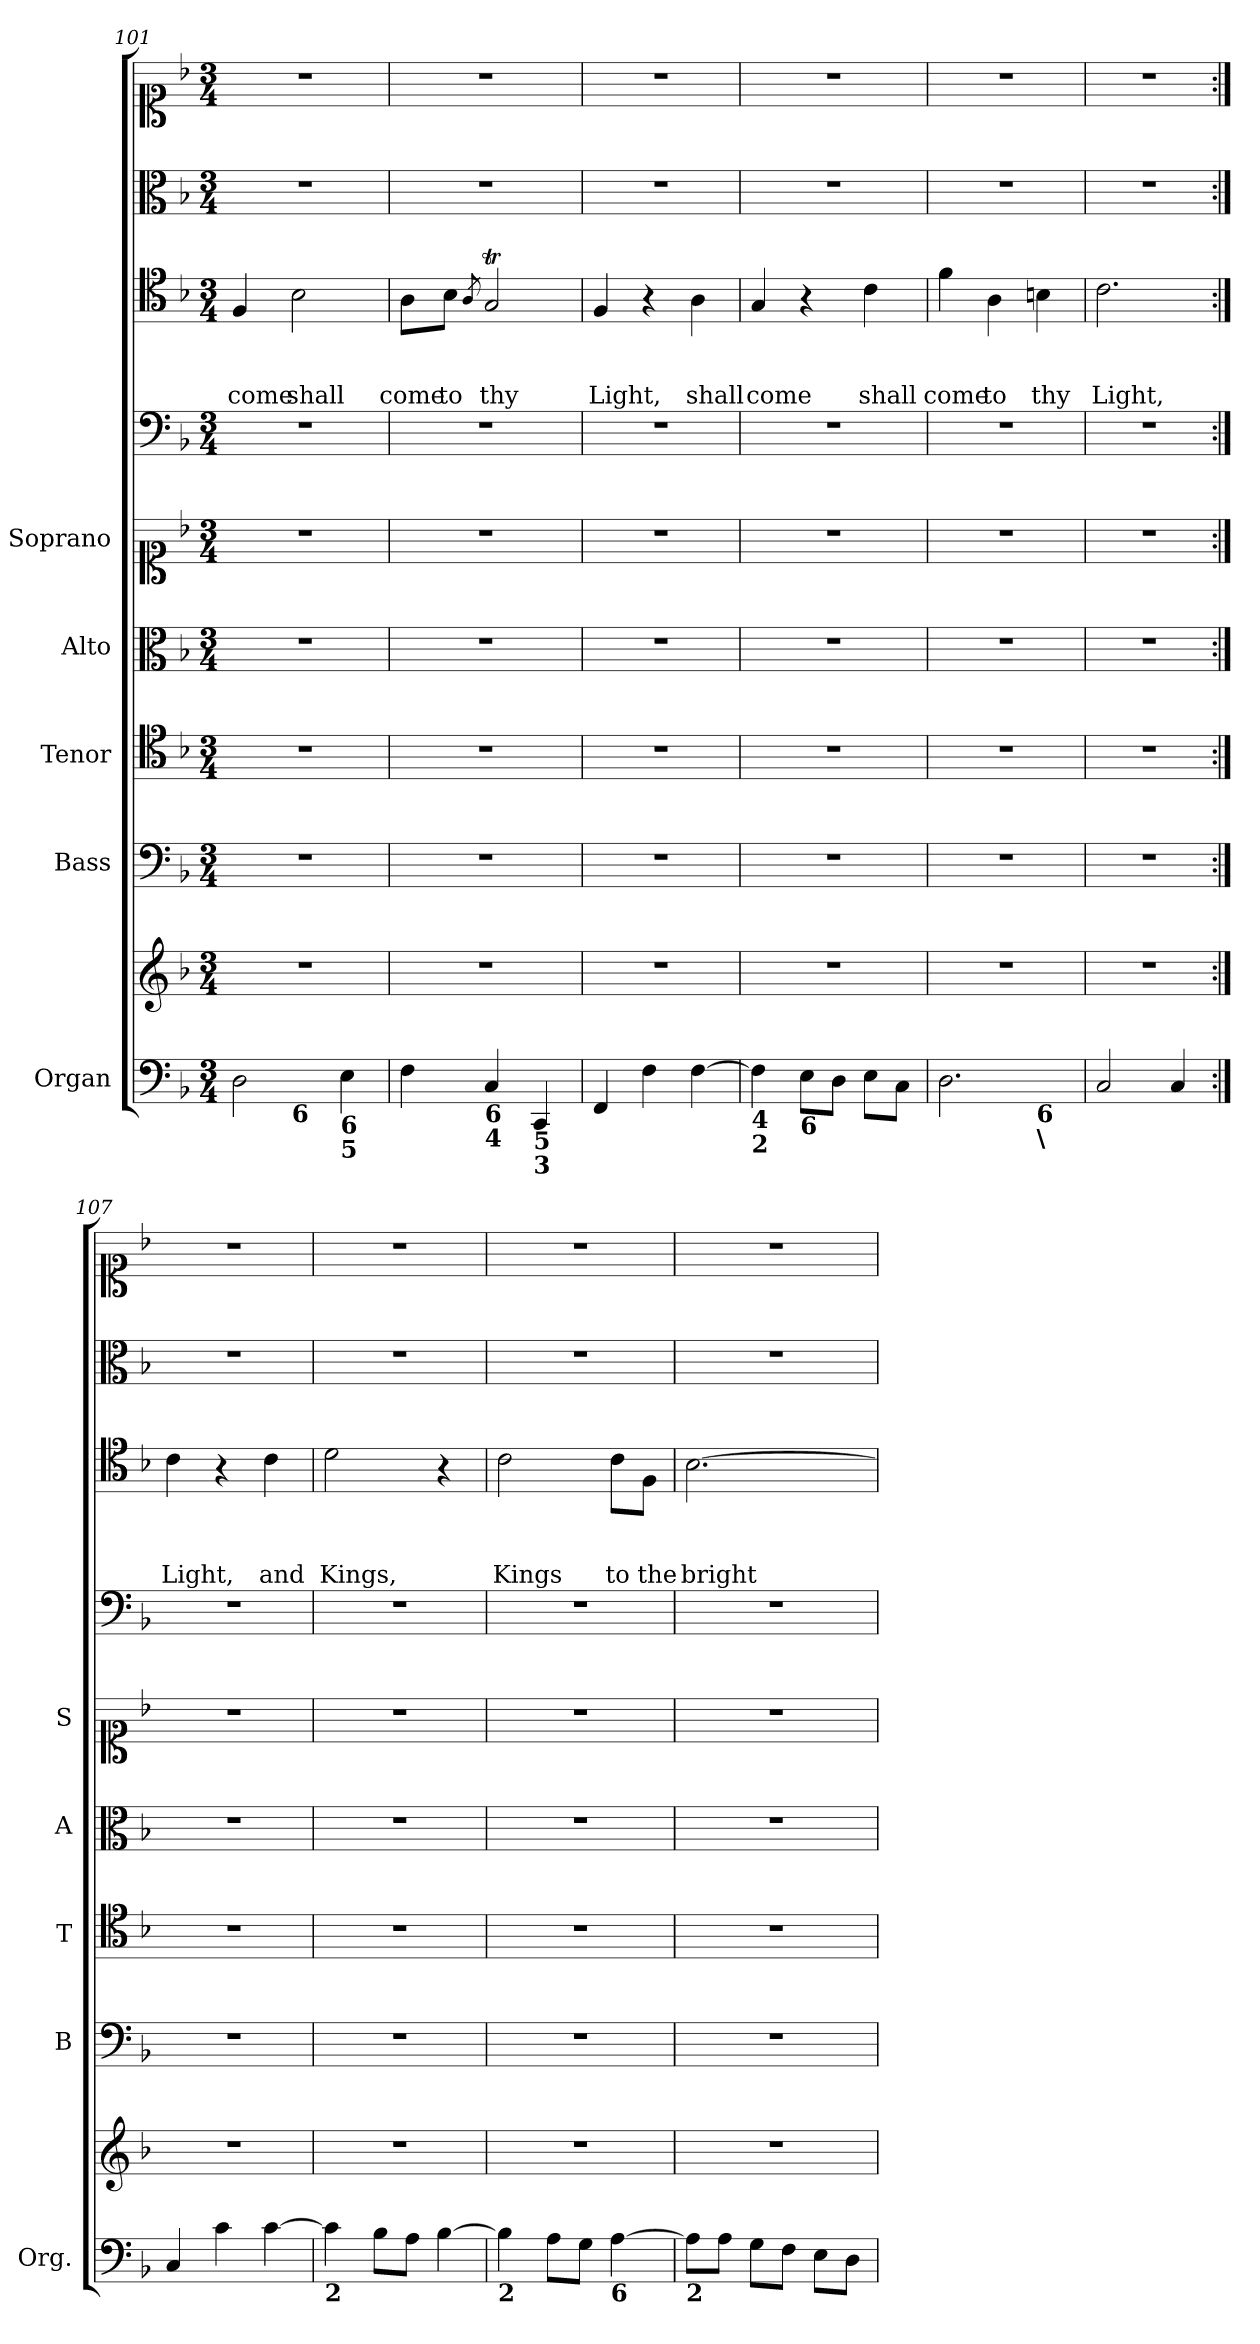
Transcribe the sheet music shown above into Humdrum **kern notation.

**kern	**kern	**kern	**kern	**kern	**kern	**kern	**kern	**text	**text	**text	**kern	**kern
*part9	*part9	*part8	*part7	*part6	*part5	*part4	*part3	*part3	*part3	*part3	*part2	*part1
*staff10	*staff9	*staff8	*staff7	*staff6	*staff5	*staff4	*staff3	*staff3	*staff3	*staff3	*staff2	*staff1
*I"Organ	*	*I"Bass	*I"Tenor	*I"Alto	*I"Soprano	*	*	*	*	*	*	*
*I'Org.	*	*I'B	*I'T	*I'A	*I'S	*	*	*	*	*	*	*
*clefF4	*clefG2	*clefF4	*clefC4	*clefC3	*clefC1	*clefF4	*clefC4	*	*	*	*clefC3	*clefC1
*k[b-]	*k[b-]	*k[b-]	*k[b-]	*k[b-]	*k[b-]	*k[b-]	*k[b-]	*	*	*	*k[b-]	*k[b-]
*F:	*F:	*F:	*F:	*F:	*F:	*F:	*F:	*	*	*	*F:	*F:
*M3/4	*M3/4	*M3/4	*M3/4	*M3/4	*M3/4	*M3/4	*M3/4	*	*	*	*M3/4	*M3/4
=101	=101	=101	=101	=101	=101	=101	=101	=101	=101	=101	=101	=101
!LO:TX:b:B:t=7	!	!	!	!	!	!	!	!	!	!	!	!
!	!	!	!	!	!	!	!	!	!	!LO:LY:b	!	!
*^	*	*	*	*	*	*	*	*	*	*	*	*
2D\	4ryy	2.r	2.r	2.r	2.r	2.r	2.r	4F/	.	.	come	2.r	2.r
!	!LO:TX:b:B:t=6	!	!	!	!	!	!	!	!	!	!	!	!
!	!	!	!	!	!	!	!	!	!	!	!LO:LY:b	!	!
.	2ryy	.	.	.	.	.	.	2B-\	.	.	shall	.	.
!LO:TX:b:B:t=6	!	!	!	!	!	!	!	!	!	!	!	!	!
!LO:TX:b:B:t=5	!	!	!	!	!	!	!	!	!	!	!	!	!
4E\	.	.	.	.	.	.	.	.	.	.	.	.	.
=102	=102	=102	=102	=102	=102	=102	=102	=102	=102	=102	=102	=102	=102
!	!	!	!	!	!	!	!	!	!	!	!LO:LY:b	!	!
*v	*v	*	*	*	*	*	*	*	*	*	*	*	*
4F\	2.r	2.r	2.r	2.r	2.r	2.r	8A\L	.	.	come	2.r	2.r
!	!	!	!	!	!	!	!	!	!	!LO:LY:b	!	!
.	.	.	.	.	.	.	8B-\J	.	.	to	.	.
.	.	.	.	.	.	.	8qA/	.	.	.	.	.
!LO:TX:b:B:t=6	!	!	!	!	!	!	!	!	!	!	!	!
!LO:TX:b:B:t=4	!	!	!	!	!	!	!	!	!	!	!	!
!	!	!	!	!	!	!	!	!	!	!LO:LY:b	!	!
4C/	.	.	.	.	.	.	2GT/	.	.	thy	.	.
!LO:TX:b:B:t=5	!	!	!	!	!	!	!	!	!	!	!	!
!LO:TX:b:B:t=3	!	!	!	!	!	!	!	!	!	!	!	!
4CC/	.	.	.	.	.	.	.	.	.	.	.	.
=103	=103	=103	=103	=103	=103	=103	=103	=103	=103	=103	=103	=103
!	!	!	!	!	!	!	!	!	!	!LO:LY:b	!	!
4FF/	2.r	2.r	2.r	2.r	2.r	2.r	4F/	.	.	Light,	2.r	2.r
4F\	.	.	.	.	.	.	4r	.	.	.	.	.
!	!	!	!	!	!	!	!	!	!	!LO:LY:b	!	!
[4F\	.	.	.	.	.	.	4A\	.	.	shall	.	.
=104	=104	=104	=104	=104	=104	=104	=104	=104	=104	=104	=104	=104
!LO:TX:b:B:t=4	!	!	!	!	!	!	!	!	!	!	!	!
!LO:TX:b:B:t=2	!	!	!	!	!	!	!	!	!	!	!	!
!	!	!	!	!	!	!	!	!	!	!LO:LY:b	!	!
4F\]	2.r	2.r	2.r	2.r	2.r	2.r	4G/	.	.	come	2.r	2.r
!LO:TX:b:B:t=6	!	!	!	!	!	!	!	!	!	!	!	!
8E\L	.	.	.	.	.	.	4r	.	.	.	.	.
8D\J	.	.	.	.	.	.	.	.	.	.	.	.
!	!	!	!	!	!	!	!	!	!	!LO:LY:b	!	!
8E\L	.	.	.	.	.	.	4c\	.	.	shall	.	.
8C\J	.	.	.	.	.	.	.	.	.	.	.	.
!!LO:LB:g=z
=105	=105	=105	=105	=105	=105	=105	=105	=105	=105	=105	=105	=105
!LO:TX:b:B:t=7	!	!	!	!	!	!	!	!	!	!	!	!
!	!	!	!	!	!	!	!	!	!	!LO:LY:b	!	!
*^	*	*	*	*	*	*	*	*	*	*	*	*
2.D\	2ryy	2.r	2.r	2.r	2.r	2.r	2.r	4f\	.	.	come	2.r	2.r
!	!	!	!	!	!	!	!	!	!	!	!LO:LY:b	!	!
.	.	.	.	.	.	.	.	4A\	.	.	to	.	.
!	!LO:TX:b:B:t=6	!	!	!	!	!	!	!	!	!	!	!	!
!	!LO:TX:b:B:t=\	!	!	!	!	!	!	!	!	!	!	!	!
!	!	!	!	!	!	!	!	!	!	!	!LO:LY:b	!	!
.	4ryy	.	.	.	.	.	.	4Bn\	.	.	thy	.	.
=106	=106	=106	=106	=106	=106	=106	=106	=106	=106	=106	=106	=106	=106
!	!	!	!	!	!	!	!	!	!	!	!LO:LY:b	!	!
*v	*v	*	*	*	*	*	*	*	*	*	*	*	*
2C/	2.r	2.r	2.r	2.r	2.r	2.r	2.c\	.	.	Light,	2.r	2.r
4C/	.	.	.	.	.	.	.	.	.	.	.	.
=107:|!	=107:|!	=107:|!	=107:|!	=107:|!	=107:|!	=107:|!	=107:|!	=107:|!	=107:|!	=107:|!	=107:|!	=107:|!
!	!	!	!	!	!	!	!	!	!	!LO:LY:b	!	!
4C/	2.r	2.r	2.r	2.r	2.r	2.r	4c\	.	.	Light,	2.r	2.r
4c\	.	.	.	.	.	.	4r	.	.	.	.	.
!	!	!	!	!	!	!	!	!	!	!LO:LY:b	!	!
[4c\	.	.	.	.	.	.	4c\	.	.	and	.	.
=108	=108	=108	=108	=108	=108	=108	=108	=108	=108	=108	=108	=108
!LO:TX:b:B:t=2	!	!	!	!	!	!	!	!	!	!	!	!
!	!	!	!	!	!	!	!	!	!	!LO:LY:b	!	!
4c\]	2.r	2.r	2.r	2.r	2.r	2.r	2d\	.	.	Kings,	2.r	2.r
8B-\L	.	.	.	.	.	.	.	.	.	.	.	.
8A\J	.	.	.	.	.	.	.	.	.	.	.	.
[4B-\	.	.	.	.	.	.	4r	.	.	.	.	.
=109	=109	=109	=109	=109	=109	=109	=109	=109	=109	=109	=109	=109
!LO:TX:b:B:t=2	!	!	!	!	!	!	!	!	!	!	!	!
!	!	!	!	!	!	!	!	!	!	!LO:LY:b	!	!
4B-\]	2.r	2.r	2.r	2.r	2.r	2.r	2c\	.	.	Kings	2.r	2.r
8A\L	.	.	.	.	.	.	.	.	.	.	.	.
8G\J	.	.	.	.	.	.	.	.	.	.	.	.
!LO:TX:b:B:t=6	!	!	!	!	!	!	!	!	!	!	!	!
!	!	!	!	!	!	!	!	!	!	!LO:LY:b	!	!
[4A\	.	.	.	.	.	.	8c\L	.	.	to	.	.
!	!	!	!	!	!	!	!	!	!	!LO:LY:b	!	!
.	.	.	.	.	.	.	8F\J	.	.	the	.	.
=110	=110	=110	=110	=110	=110	=110	=110	=110	=110	=110	=110	=110
!LO:TX:b:B:t=2	!	!	!	!	!	!	!	!	!	!	!	!
!	!	!	!	!	!	!	!	!	!	!LO:LY:b	!	!
8A\L]	2.r	2.r	2.r	2.r	2.r	2.r	[2.B-\	.	.	bright-	2.r	2.r
8A\J	.	.	.	.	.	.	.	.	.	.	.	.
8G\L	.	.	.	.	.	.	.	.	.	.	.	.
8F\J	.	.	.	.	.	.	.	.	.	.	.	.
8E\L	.	.	.	.	.	.	.	.	.	.	.	.
8D\J	.	.	.	.	.	.	.	.	.	.	.	.
=	=	=	=	=	=	=	=	=	=	=	=	=
*-	*-	*-	*-	*-	*-	*-	*-	*-	*-	*-	*-	*-
